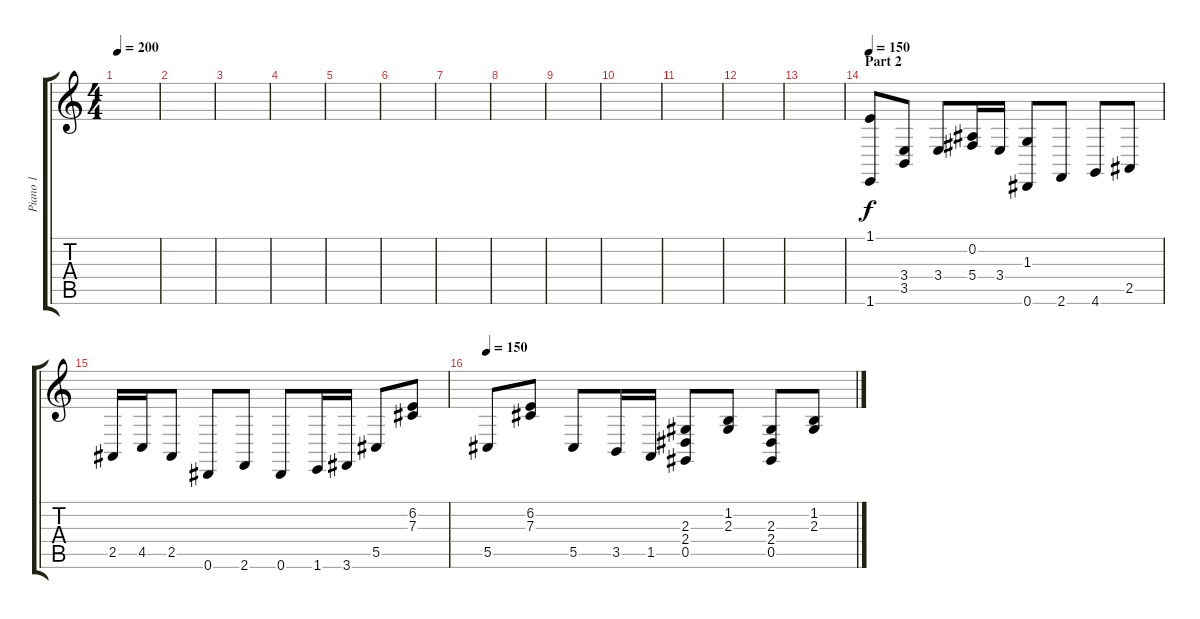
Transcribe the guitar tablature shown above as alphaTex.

\track ("Piano 1" "Piano 1") {instrument brightacousticpiano}
\staff {score tabs}
\tuning (Eb4 Bb3 Gb3 Db3 Ab2 Eb2) {hide}
\ts (4 4)
\tempo 200
\clef g2
\ks c
|
|
|
|
|
|
|
|
|
|
|
|
|
\section ("" "Part 2")
\tempo 150
(1.1 1.6).8 (3.4 3.5).8 3.4.8 (0.2 5.4).16 3.4.16 (1.3 0.6).8 2.6.8 4.6.8 2.5.8 |
2.5.16 4.5.16 2.5.8 0.6.8 2.6.8 0.6.8 1.6.16 3.6.16 5.5.8 (6.2 7.3).8 |
\tempo 150
5.5.8 (6.2 7.3).8 5.5.8 3.5.16 1.5.16 (2.3 2.4 0.5).8 (1.2 2.3).8 (2.3 2.4 0.5).8 (1.2 2.3).8
